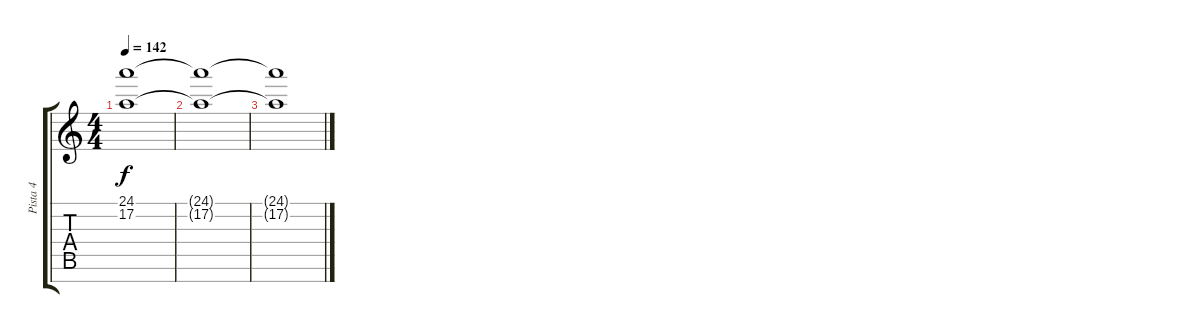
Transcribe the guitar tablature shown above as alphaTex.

\track ("Pista 4" "Pista 4") {instrument synthstrings1}
\staff {score tabs}
\tuning (A4 E4 C4 G3 D3 A2 E2) {hide}
\ts (4 4)
\tempo 142
\clef g2
\ks c
(24.1{t} 17.2{t}).1{dy f} |
(24.1{t} 17.2{t}).1{volume 0} |
(24.1{t} 17.2{t}).1
